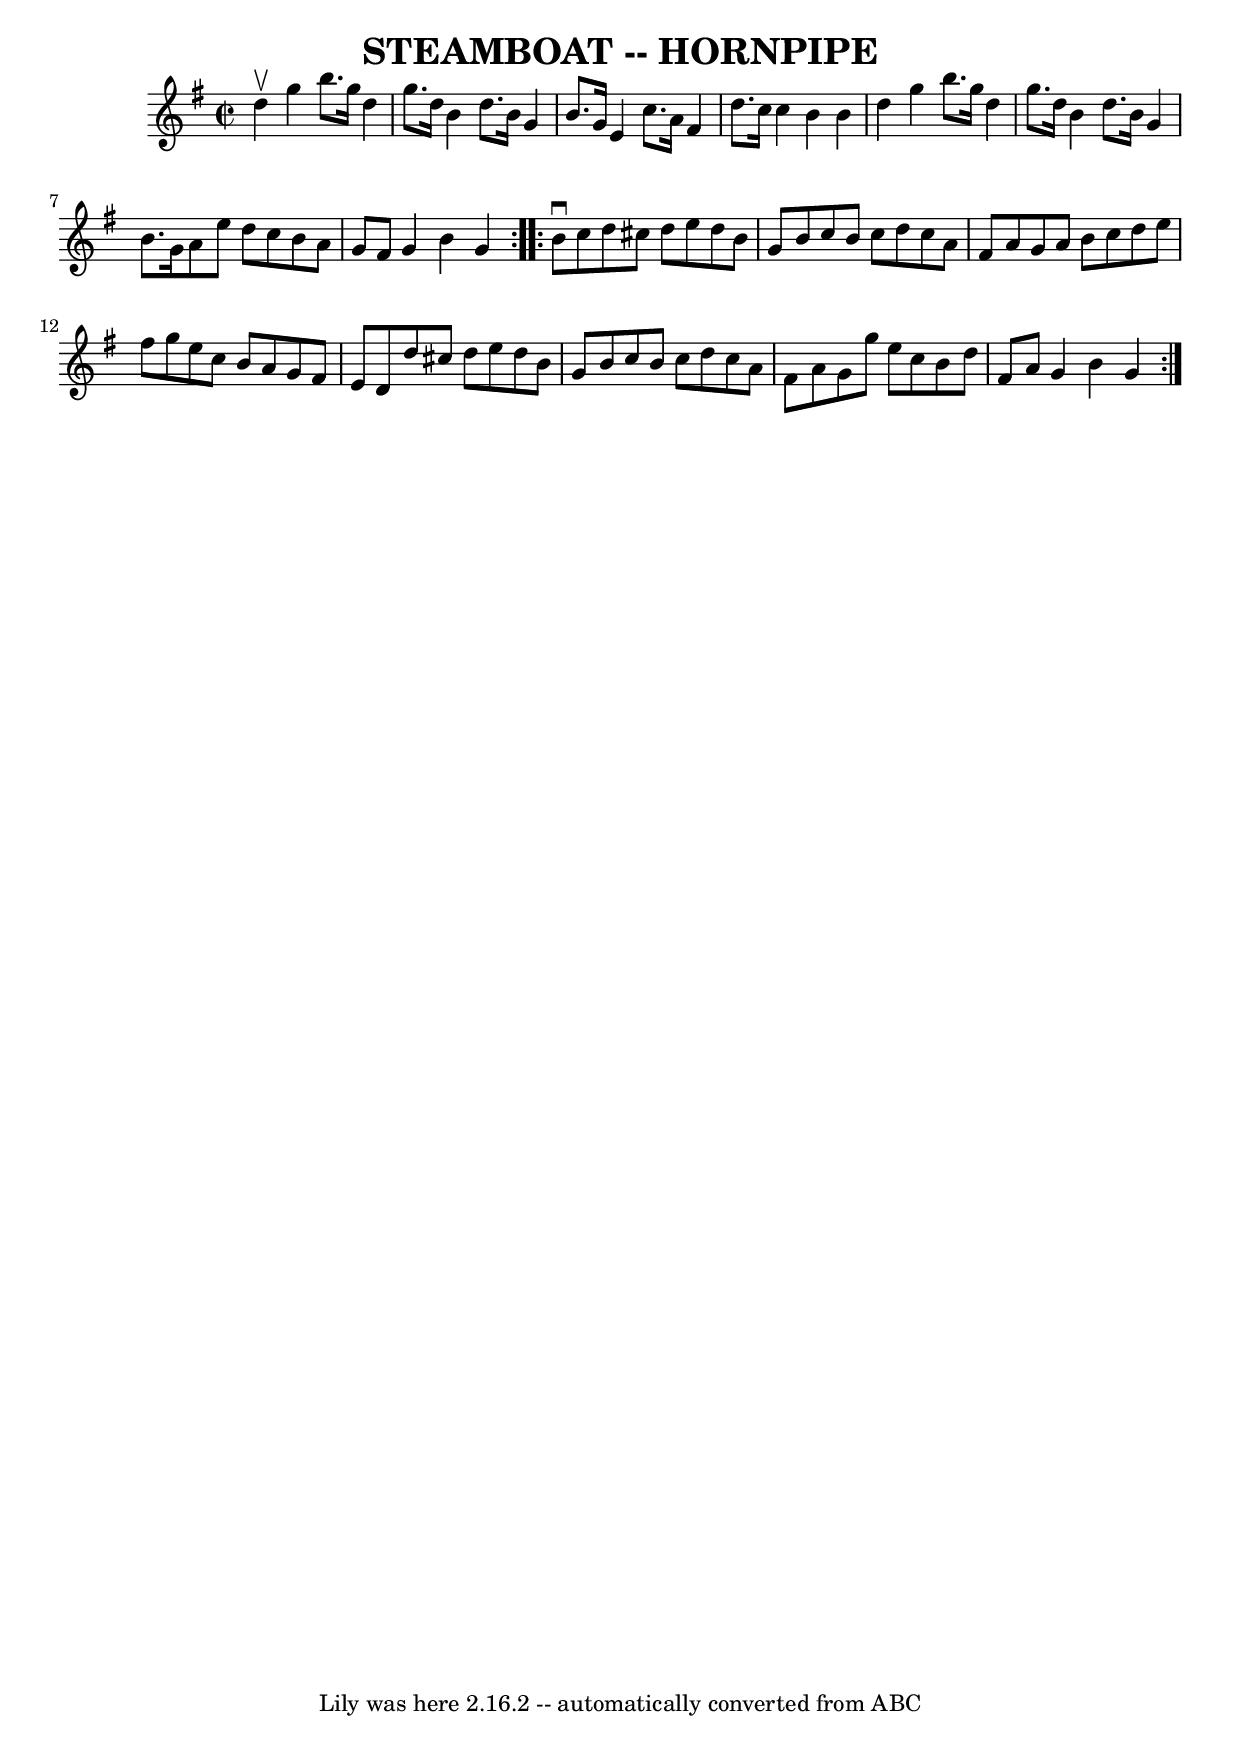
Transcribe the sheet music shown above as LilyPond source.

\version "2.16.2"
\include "Mammoth.ily"
\header {
  %% book = "Ryan's Mammoth Collection of Fiddle Tunes"
  crossRefNumber = "1"
  footnotes = ""
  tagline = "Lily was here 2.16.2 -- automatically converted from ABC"
  title = "STEAMBOAT -- HORNPIPE"

}
voicedefault =  {



  \repeat volta 2 {

    \override Staff.TimeSignature #'style = #'C
    \time 2/2 
    \key g \major
 d''4^\upbow       |
    g''4 b''8. g''16 
    d''4 g''8. d''16    |
    b'4 d''8. b'16 g'4 b'8.    
    g'16    |
    e'4 c''8. a'16 fis'4 d''8. c''16    |
    
    c''4 b'4 b'4 d''4    |
    |
    g''4 b''8. g''16   
    d''4 g''8. d''16    |
    b'4 d''8. b'16 g'4 b'8.    
    g'16    |
    a'8 e''8 d''8 c''8 b'8 a'8 g'8 fis'8    
    |
    g'4 b'4 g'4    
  }     
  \repeat volta 2 {
    b'8^\downbow c''8  
    |
    d''8 cis''8 d''8 e''8 d''8 b'8 g'8 b'8    
    |
    c''8 b'8 c''8 d''8 c''8 a'8 fis'8 a'8    
    |
    g'8 a'8 b'8 c''8 d''8 e''8 fis''8 g''8    
    |
    e''8 c''8 b'8 a'8 g'8 fis'8 e'8 d'8    |
    
    |
    d''8 cis''8 d''8 e''8 d''8 b'8 g'8 b'8    
    |
    c''8 b'8 c''8 d''8 c''8 a'8 fis'8 a'8    
    |
    g'8 g''8 e''8 c''8 b'8 d''8 fis'8 a'8    
    |
    g'4 b'4 g'4    
  }   

}

\score{
  <<

    \context Staff="default"
    {
      \voicedefault 
      
    }

  >>
  \layout {
    
  }
  \midi {
  }

}
